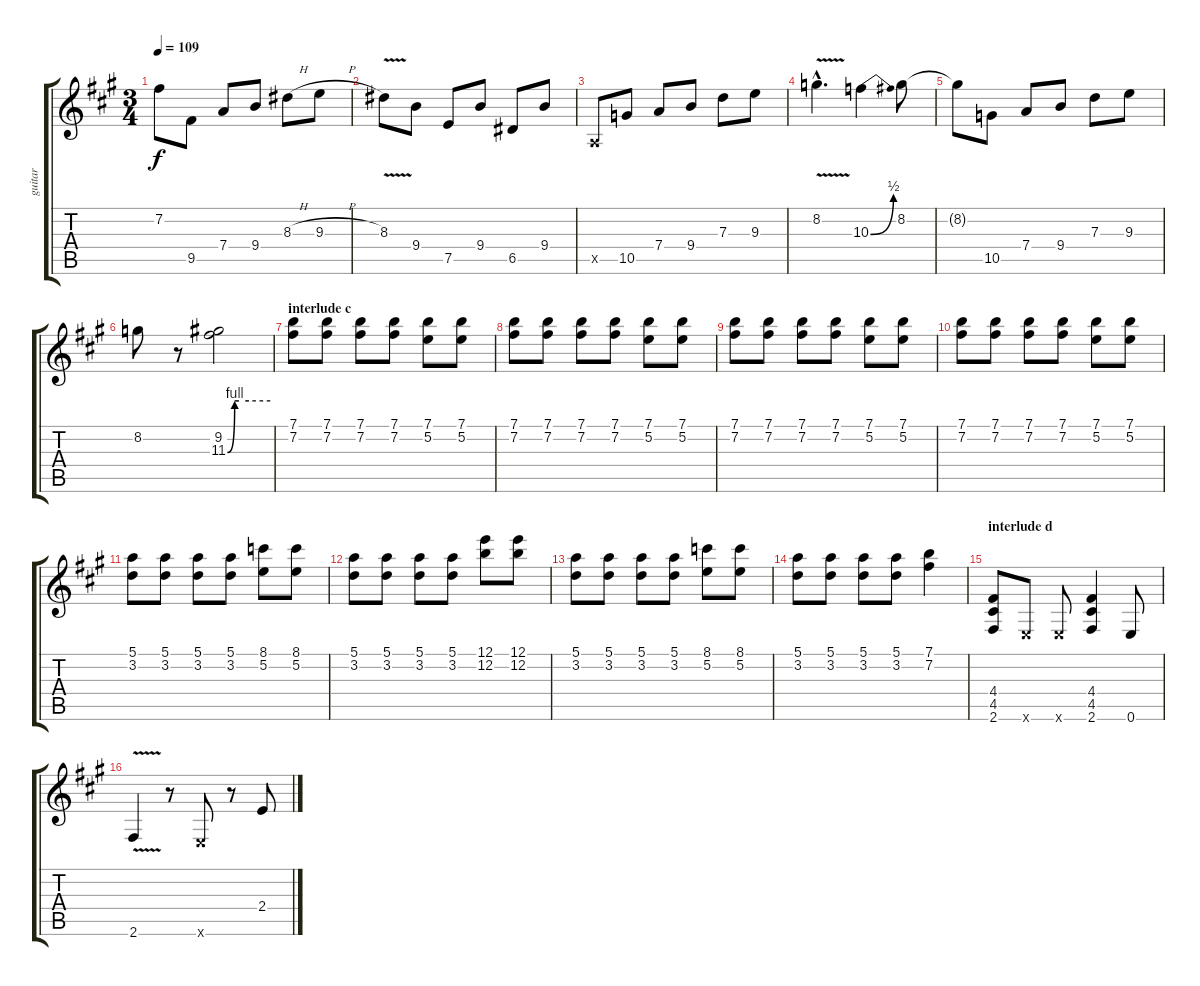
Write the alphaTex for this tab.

\track ("guitar" "guitar") {instrument distortionguitar}
\staff {score tabs}
\tuning (E4 B3 G3 D3 A2 E2) {hide}
\ts (3 4)
\tempo 109
\clef g2
\ks a
7.2{t}.8{dy f} 9.5.8 7.4.8 9.4.8 8.3{h}.8 9.3{h}.8 |
8.3{v}.8 9.4.8 7.5.8 9.4.8 6.5.8 9.4.8 |
0.5{x}.8 10.5.8 7.4.8 9.4.8 7.3.8 9.3.8 |
8.2{v hac}.4{d} 10.3{be (bend 0 0 60 2)}.4 8.2.8 |
8.2{t}.8 10.5.8 7.4.8 9.4.8 7.3.8 9.3.8 |
8.2.8 r.8 (9.2 11.3{be (custom 0 0 10 4 16 4 30 4 60 4)}).2 |
\section ("" "interlude c")
(7.1 7.2).8 (7.1 7.2).8 (7.1 7.2).8 (7.1 7.2).8 (7.1 5.2).8 (7.1 5.2).8 |
(7.1 7.2).8 (7.1 7.2).8 (7.1 7.2).8 (7.1 7.2).8 (7.1 5.2).8 (7.1 5.2).8 |
(7.1 7.2).8 (7.1 7.2).8 (7.1 7.2).8 (7.1 7.2).8 (7.1 5.2).8 (7.1 5.2).8 |
(7.1 7.2).8 (7.1 7.2).8 (7.1 7.2).8 (7.1 7.2).8 (7.1 5.2).8 (7.1 5.2).8 |
(5.1 3.2).8 (5.1 3.2).8 (5.1 3.2).8 (5.1 3.2).8 (8.1 5.2).8 (8.1 5.2).8 |
(5.1 3.2).8 (5.1 3.2).8 (5.1 3.2).8 (5.1 3.2).8 (12.1 12.2).8 (12.1 12.2).8 |
(5.1 3.2).8 (5.1 3.2).8 (5.1 3.2).8 (5.1 3.2).8 (8.1 5.2).8 (8.1 5.2).8 |
(5.1 3.2).8 (5.1 3.2).8 (5.1 3.2).8 (5.1 3.2).8 (7.1 7.2).4 |
\section ("" "interlude d")
(4.4 4.5 2.6).8 0.6{x}.8 0.6{x}.8 (4.4 4.5 2.6).4 0.6.8 |
2.6{v}.4 r.8 0.6{x}.8 r.8 2.4.8
